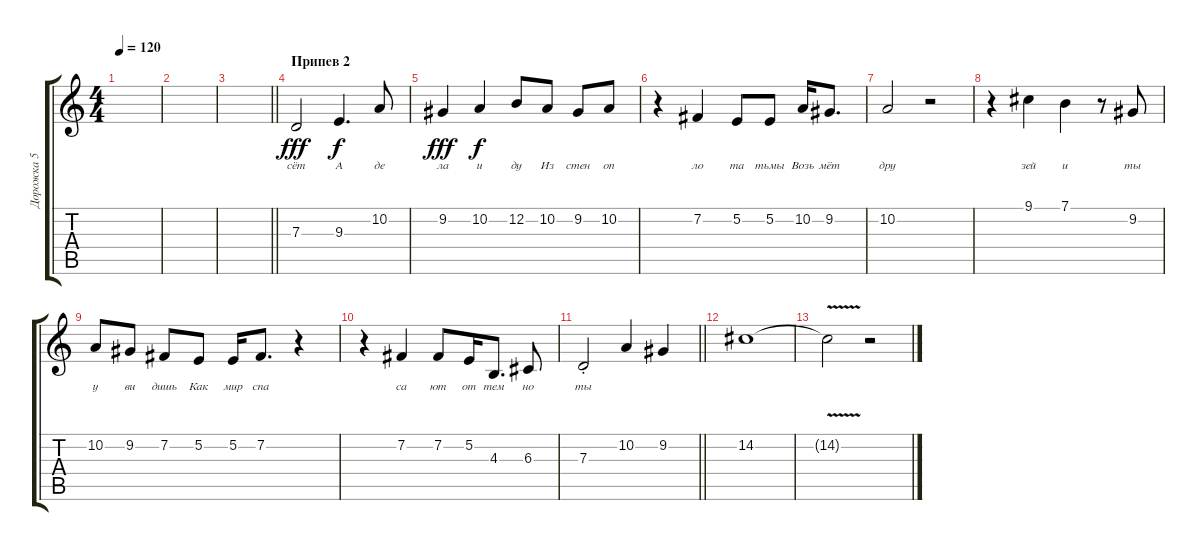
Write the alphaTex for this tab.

\track ("Дорожка 5" "Дорожка 5") {instrument altosax}
\staff {score tabs}
\tuning (E4 B3 G3 D3 A2 E2) {hide}
\ts (4 4)
\tempo 120
\clef g2
\ks c
|
|
\barLineRight lightlight
|
\section ("" "Припев 2")
7.3.2{lyrics (0 "сёт") lyrics (1 "") lyrics (2 "") lyrics (3 "") lyrics (4 "") dy fff} 9.3.4{d lyrics (0 "А") lyrics (1 "") lyrics (2 "") lyrics (3 "") lyrics (4 "") dy f} 10.2.8{lyrics (0 "де") lyrics (1 "") lyrics (2 "") lyrics (3 "") lyrics (4 "")} |
9.2.4{lyrics (0 "ла") lyrics (1 "") lyrics (2 "") lyrics (3 "") lyrics (4 "") dy fff} 10.2.4{lyrics (0 "и") lyrics (1 "") lyrics (2 "") lyrics (3 "") lyrics (4 "") dy f} 12.2.8{lyrics (0 "ду") lyrics (1 "") lyrics (2 "") lyrics (3 "") lyrics (4 "")} 10.2.8{lyrics (0 "Из") lyrics (1 "") lyrics (2 "") lyrics (3 "") lyrics (4 "")} 9.2.8{lyrics (0 "стен") lyrics (1 "") lyrics (2 "") lyrics (3 "") lyrics (4 "")} 10.2.8{lyrics (0 "оп") lyrics (1 "") lyrics (2 "") lyrics (3 "") lyrics (4 "")} |
r.4 7.2.4{lyrics (0 "ло") lyrics (1 "") lyrics (2 "") lyrics (3 "") lyrics (4 "")} 5.2.8{lyrics (0 "та") lyrics (1 "") lyrics (2 "") lyrics (3 "") lyrics (4 "")} 5.2.8{lyrics (0 "тьмы") lyrics (1 "") lyrics (2 "") lyrics (3 "") lyrics (4 "")} 10.2.16{lyrics (0 "Возь") lyrics (1 "") lyrics (2 "") lyrics (3 "") lyrics (4 "")} 9.2.8{d lyrics (0 "мёт") lyrics (1 "") lyrics (2 "") lyrics (3 "") lyrics (4 "")} |
10.2.2{lyrics (0 "дру") lyrics (1 "") lyrics (2 "") lyrics (3 "") lyrics (4 "")} r.2 |
r.4 9.1.4{lyrics (0 "зей") lyrics (1 "") lyrics (2 "") lyrics (3 "") lyrics (4 "")} 7.1.4{lyrics (0 "и") lyrics (1 "") lyrics (2 "") lyrics (3 "") lyrics (4 "")} r.8 9.2.8{lyrics (0 "ты") lyrics (1 "") lyrics (2 "") lyrics (3 "") lyrics (4 "")} |
10.2.8{lyrics (0 "у") lyrics (1 "") lyrics (2 "") lyrics (3 "") lyrics (4 "")} 9.2.8{lyrics (0 "ви") lyrics (1 "") lyrics (2 "") lyrics (3 "") lyrics (4 "")} 7.2.8{lyrics (0 "дишь") lyrics (1 "") lyrics (2 "") lyrics (3 "") lyrics (4 "")} 5.2.8{lyrics (0 "Как") lyrics (1 "") lyrics (2 "") lyrics (3 "") lyrics (4 "")} 5.2.16{lyrics (0 "мир") lyrics (1 "") lyrics (2 "") lyrics (3 "") lyrics (4 "")} 7.2.8{d lyrics (0 "спа") lyrics (1 "") lyrics (2 "") lyrics (3 "") lyrics (4 "")} r.4 |
r.4 7.2.4{lyrics (0 "са") lyrics (1 "") lyrics (2 "") lyrics (3 "") lyrics (4 "")} 7.2.8{lyrics (0 "ют") lyrics (1 "") lyrics (2 "") lyrics (3 "") lyrics (4 "")} 5.2.16{lyrics (0 "от") lyrics (1 "") lyrics (2 "") lyrics (3 "") lyrics (4 "")} 4.3.8{d lyrics (0 "тем") lyrics (1 "") lyrics (2 "") lyrics (3 "") lyrics (4 "")} 6.3.8{lyrics (0 "но") lyrics (1 "") lyrics (2 "") lyrics (3 "") lyrics (4 "")} |
\barLineRight lightlight
7.3{st}.2{lyrics (0 "ты") lyrics (1 "") lyrics (2 "") lyrics (3 "") lyrics (4 "")} 10.2.4 9.2.4 |
14.2.1 |
14.2{v t}.2 r.2
